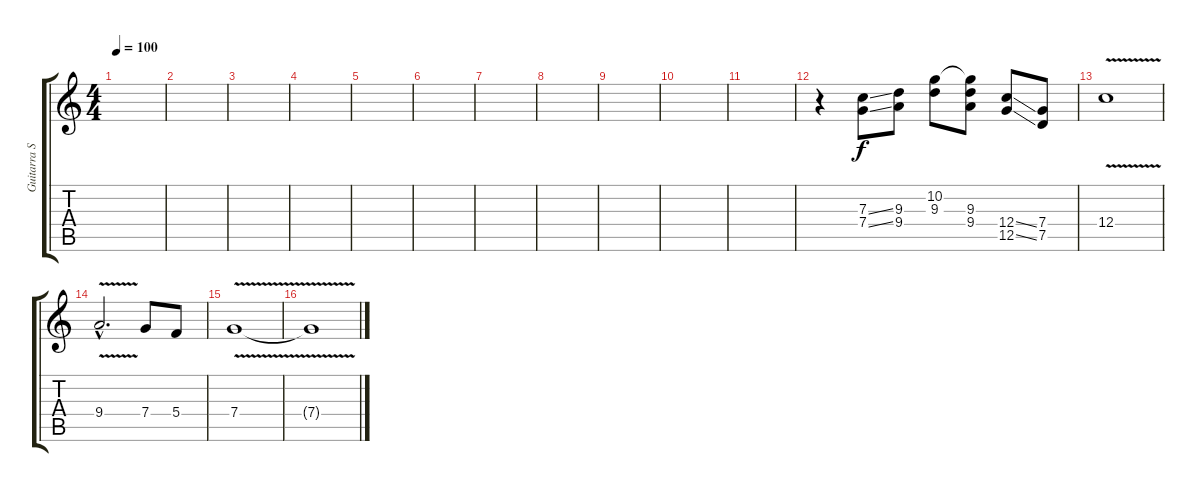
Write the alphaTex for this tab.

\track ("Guitarra Solo 1" "Guitarra S") {instrument distortionguitar}
\staff {score tabs}
\tuning (D4 A3 F3 C3 G2 D2) {hide}
\ts (4 4)
\tempo 100
\clef g2
\ks c
|
|
|
|
|
|
|
|
|
|
|
r.4 (7.3{ss} 7.4{ss}).8 (9.3 9.4).8 (10.2 9.3).8 (10.2{t} 9.3 9.4).8 (12.4{ss} 12.5{ss}).8 (7.4 7.5).8 |
12.4{v}.1 |
9.4{v hac}.2{d} 7.4.8 5.4.8 |
7.4{v}.1 |
7.4{t}.1
